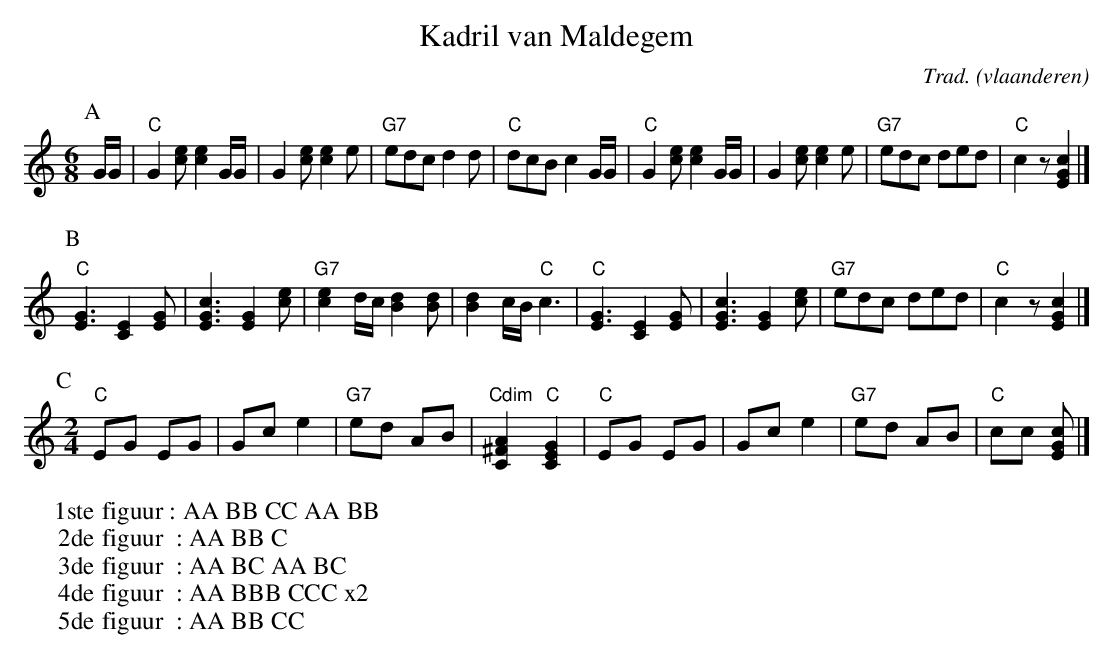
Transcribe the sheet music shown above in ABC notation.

X:1
T:Kadril van Maldegem
O:vlaanderen
C:Trad.
L:1/8
M:6/8
K:C
P:A
G/G/ | "C" G2 [ec] [e2c2] G/G/ | G2 [ec] [e2c2] e | "G7"edc d2 d | "C" dcB c2 G/G/ |"C" G2 [ec] [e2c2] G/G/ | G2 [ec] [e2c2] e | "G7"edc ded | "C" c2 z [c2G2E2] |]
P:B
"C" [G3E3] [E2C2] [GE] | [c3G3E3] [G2E2] [ec] | "G7"[e2c2] d/c/ [d2B2] [dB] | [d2B2] c/B/ "C"c3 | "C" [G3E3] [E2C2] [GE] | [c3G3E3] [G2E2] [ec] |"G7"edc ded | "C" c2 z [c2G2E2] |]
P:C
M:2/4
L:1/8
"C"EG EG |Gc e2 | "G7"ed AB | "Cdim"[A2^F2C2] "C"[G2E2C2] | "C" EG EG |Gc e2 | "G7"ed AB | "C" cc [cGE] |]
W:1ste figuur : AA BB CC AA BB
W:2de figuur  : AA BB C
W:3de figuur  : AA BC AA BC
W:4de figuur  : AA BBB CCC x2
W:5de figuur  : AA BB CC
